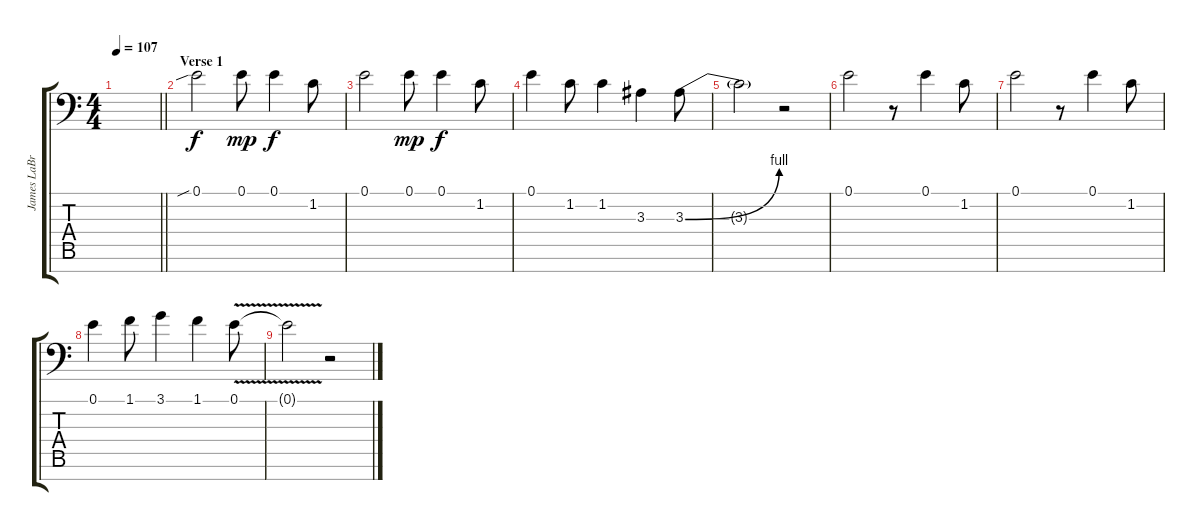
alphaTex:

\track ("James LaBrie" "James LaBr") {instrument altosax}
\staff {score tabs}
\tuning (E4 B3 G3 D3 A2 E2 C-1) {hide}
\ts (4 4)
\tempo 107
\clef f4
\barLineRight lightlight
\ks c
|
\section ("" "Verse 1")
0.1{sib}.2 0.1.8{dy mp} 0.1.4{dy f} 1.2.8 |
0.1.2 0.1.8{dy mp} 0.1.4{dy f} 1.2.8 |
0.1.4 1.2.8 1.2.4 3.3.4 3.3{be (bend 0 0 60 4)}.8 |
3.3{t}.2 r.2 |
0.1.2 r.8 0.1.4 1.2.8 |
0.1.2 r.8 0.1.4 1.2.8 |
0.1.4 1.1.8 3.1.4 1.1.4 0.1{v}.8 |
0.1{t}.2 r.2
